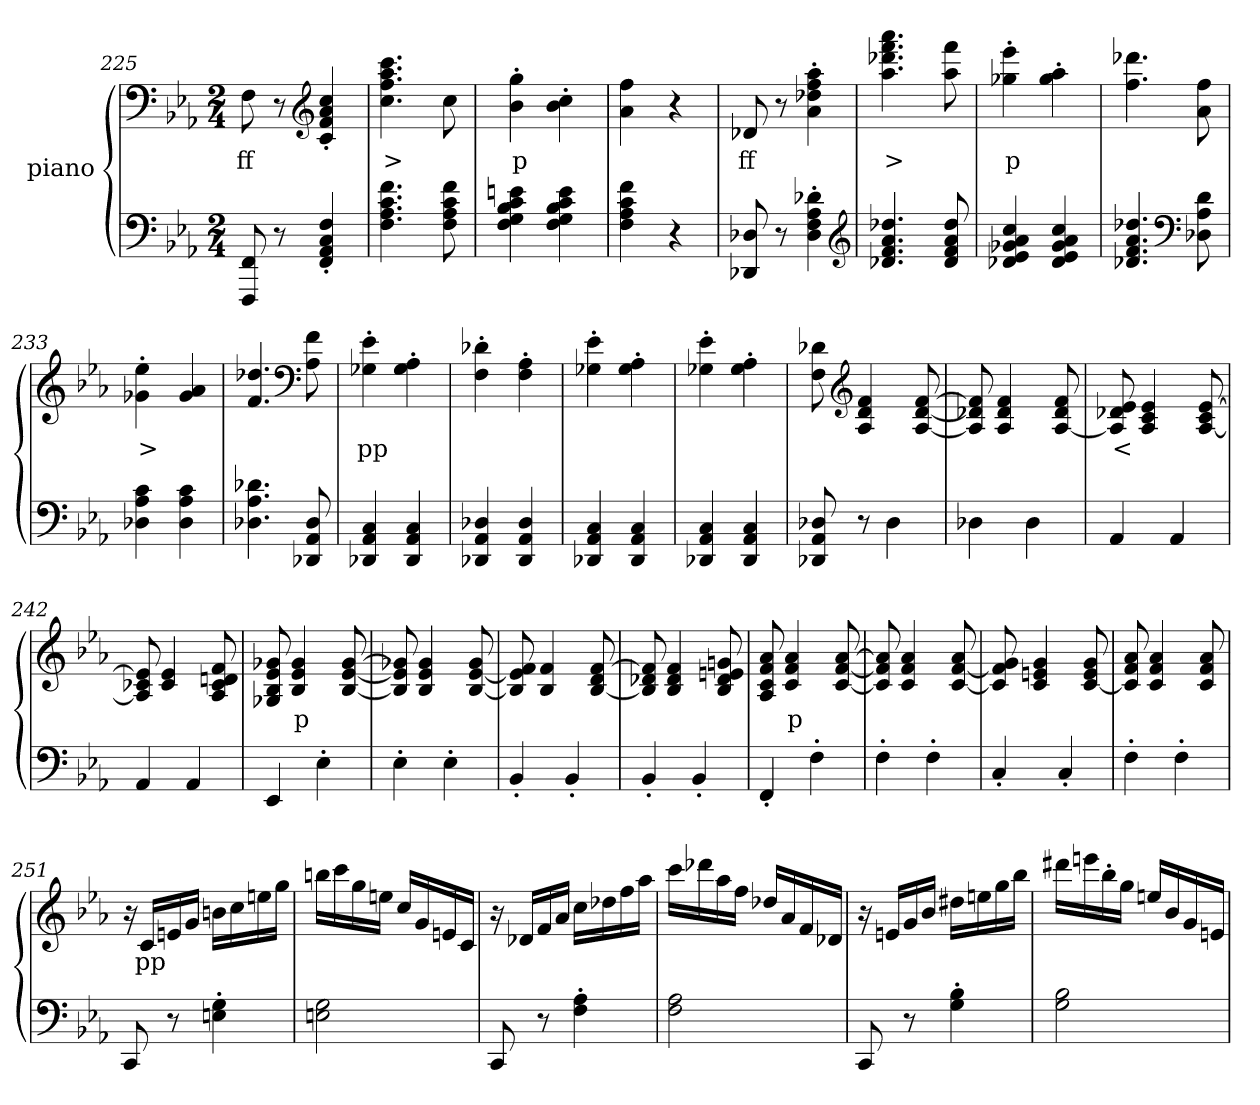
**kern	**kern	**text
*part2	*part1	*part1
*staff2	*staff1	*staff1
*	*I"piano	*
*clefF4	*clefF4	*
*k[b-e-a-]	*k[b-e-a-]	*
*c:	*c:	*
*M2/4	*M2/4	*
=225	=225	=225
8FFF 8FF	8F	ff
8r	8r	.
*	*clefG2	*
4FF'> 4AA-'> 4C'> 4F'>	4c'> 4f'> 4a-'> 4cc'>	.
=226	=226	=226
4.F 4.A- 4.c 4.f	4.cc 4.ff 4.aa- 4.ccc	>
8F 8A- 8c 8f	8cc	.
=227	=227	=227
4F 4G 4B- 4c 4en	4b-'> 4gg'>	p
4F 4G 4B- 4c 4e	4b-'> 4cc'>	.
=228	=228	=228
4F 4A- 4c 4f	4a- 4ff	.
4r	4r	.
=229	=229	=229
8DD-X 8D-X	8d-X	ff
8r	8r	.
4D-'> 4F'> 4A-'> 4d-'>	4a-'> 4dd-'> 4ff'> 4aa-'>	.
*clefG2	*	*
=230	=230	=230
4.d-X 4.f 4.a- 4.dd-X	4.aa- 4.ddd-X 4.fff 4.aaa-	>
8d- 8f 8a- 8dd-	8aa- 8fff	.
=231	=231	=231
4d-X 4e- 4g-X 4a- 4cc	4gg-X'> 4eee-'>	p
4d- 4e- 4g- 4a- 4cc	4gg-'> 4aa-'>	.
=232	=232	=232
4.d-X 4.f 4.a- 4.dd-X	4.ff 4.ddd-X	.
*clefF4	*	*
8D- 8A- 8d-	8a- 8ff	.
=233	=233	=233
4D-X 4A- 4c	4g-X'> 4ee-'>	>
4D- 4A- 4c	4g- 4a-	.
=234	=234	=234
4.D-X 4.A- 4.d-X	4.f 4.dd-X	.
*	*clefF4	*
8DD- 8AA- 8D-	8A- 8f	.
=235	=235	=235
4DD-X 4AA- 4C	4G-X'> 4e-'>	pp
4DD- 4AA- 4C	4G-'> 4A-'>	.
=236	=236	=236
4DD-X 4AA- 4D-X	4F'> 4d-X'>	.
4DD- 4AA- 4D-	4F'> 4A-'>	.
=237	=237	=237
4DD-X 4AA- 4C	4G-X'> 4e-'>	.
4DD- 4AA- 4C	4G-'> 4A-'>	.
=238	=238	=238
4DD-X 4AA- 4C	4G-X'> 4e-'>	.
4DD- 4AA- 4C	4G-'> 4A-'>	.
=239	=239	=239
8DD-X 8AA- 8D-X	8F 8d-X	.
*	*clefG2	*
8r	4A- 4d- 4f	.
4D-	.	.
.	[8A- [8d- [8f	.
=240	=240	=240
4D-X	8A-] 8d-X] 8f]	.
.	4A- 4d- 4f	.
4D-	.	.
.	[8A- 8d- 8f	.
=241	=241	=241
4AA-	8A-] 8d-X 8e-	<
.	4A- 4c 4e-	.
4AA-	.	.
.	[8A- 8c [8e-	.
=242	=242	=242
4AA-	8A-] 8c-X 8e-]	.
.	4c- 4e-	.
4AA-	.	.
.	8A- 8c- 8dn 8f	.
=243	=243	=243
4EE-	8G-X 8B- 8e- 8g-X	.
.	4B- 4e- 4g-	p
4E-'>	.	.
.	[8B- [8e- [8g-	.
=244	=244	=244
4E-'>	8B-] 8e-] 8g-X]	.
.	4B- 4e- 4g-	.
4E-'>	.	.
.	[8B- [8e- 8g-	.
=245	=245	=245
4BB-'>	8B-] 8e-] 8f	.
.	4B- 4f	.
4BB-'>	.	.
.	[8B- 8d [8f	.
=246	=246	=246
4BB-'>	8B-] 8d-X 8f]	.
.	4B- 4d- 4f	.
4BB-'>	.	.
.	8B- 8d- 8en 8gn	.
=247	=247	=247
4FF'>	8A- 8c 8f 8a-	.
.	4c 4f 4a-	p
4F'>	.	.
.	[8c [8f [8a-	.
=248	=248	=248
4F'>	8c] 8f] 8a-]	.
.	4c 4f 4a-	.
4F'>	.	.
.	[8c [8f 8a-	.
=249	=249	=249
4C'>	8c] 8f] 8g	.
.	4c 4en 4g	.
4C'>	.	.
.	[8c 8e 8g	.
=250	=250	=250
4F'>	8c] 8f 8a-	.
.	4c 4f 4a-	.
4F'>	.	.
.	8c 8f 8a-	.
=251	=251	=251
8CC	16r	.
.	16cLL	pp
8r	16en	.
.	16gJJ	.
4En'> 4G'>	16bnLL	.
.	16cc	.
.	16een	.
.	16ggJJ	.
=252	=252	=252
2En 2G	16bbnLL	.
.	16ccc	.
.	16gg	.
.	16eenJJ	.
.	16ccLL	.
.	16g	.
.	16en	.
.	16cJJ	.
=253	=253	=253
8CC	16r	.
.	16d-XLL	.
8r	16f	.
.	16a-JJ	.
4F'> 4A-'>	16ccLL	.
.	16dd-	.
.	16ff	.
.	16aa-JJ	.
=254	=254	=254
2F 2A-	16cccLL	.
.	16ddd-X	.
.	16aa-	.
.	16ffJJ	.
.	16dd-LL	.
.	16a-	.
.	16f	.
.	16d-JJ	.
=255	=255	=255
8CC	16r	.
.	16enLL	.
8r	16g	.
.	16b-JJ	.
4G'> 4B-'>	16dd#XLL	.
.	16een	.
.	16gg	.
.	16bb-JJ	.
=256	=256	=256
2G 2B-	16ddd#XLL	.
.	16eeen	.
.	16bb-'>	.
.	16ggJJ	.
.	16eenLL	.
.	16b-	.
.	16g	.
.	16enJJ	.
=	=	=
*-	*-	*-
